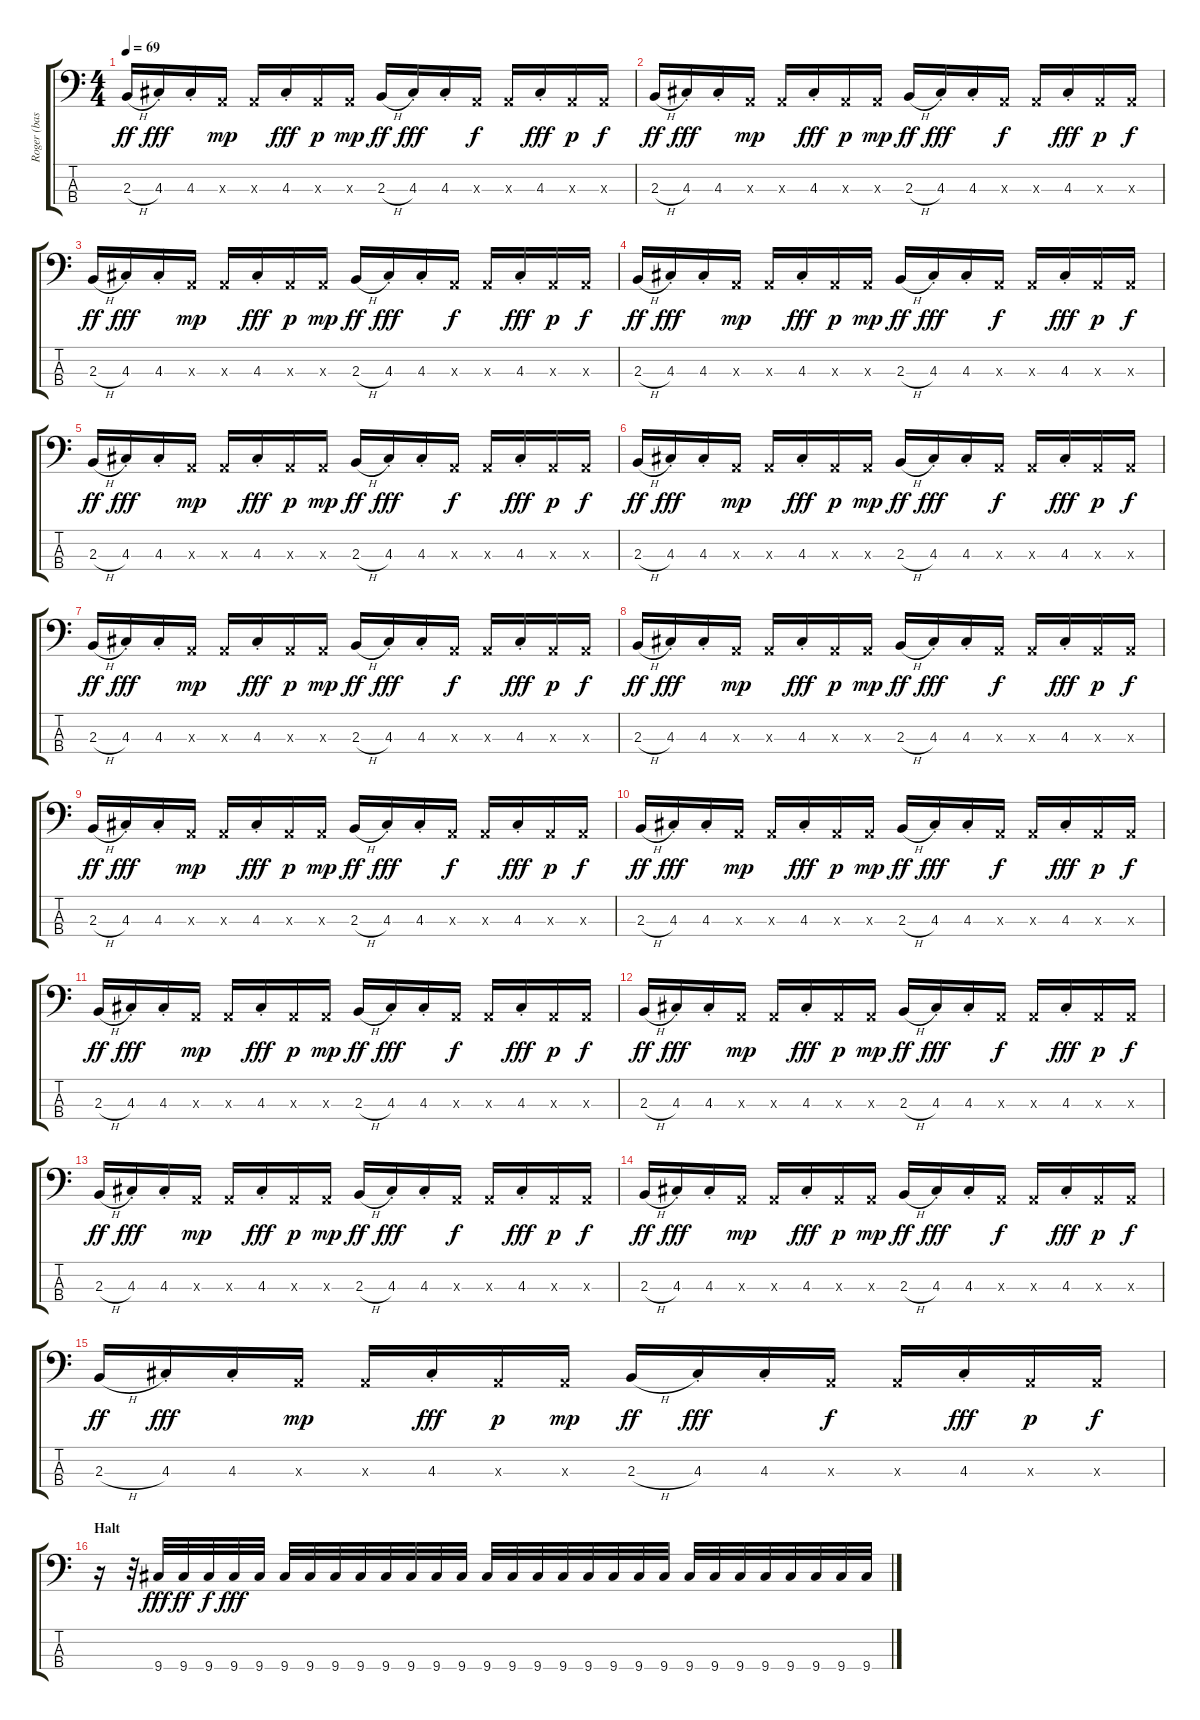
\track ("Roger (bass pick)" "Roger (bas") {instrument electricbasspick}
\staff {score tabs}
\tuning (G2 D2 A1 E1) {hide}
\ts (4 4)
\tempo 69
\clef f4
\ks c
2.3{h}.16{dy ff} 4.3{st}.16{dy fff} 4.3{st}.16 0.3{x}.16{dy mp} 0.3{x}.16 4.3{st}.16{dy fff} 0.3{x}.16{dy p} 0.3{x}.16{dy mp} 2.3{h}.16{dy ff} 4.3{st}.16{dy fff} 4.3{st}.16 0.3{x}.16{dy f} 0.3{x}.16 4.3{st}.16{dy fff} 0.3{x}.16{dy p} 0.3{x}.16{dy f} |
2.3{h}.16{dy ff} 4.3{st}.16{dy fff} 4.3{st}.16 0.3{x}.16{dy mp} 0.3{x}.16 4.3{st}.16{dy fff} 0.3{x}.16{dy p} 0.3{x}.16{dy mp} 2.3{h}.16{dy ff} 4.3{st}.16{dy fff} 4.3{st}.16 0.3{x}.16{dy f} 0.3{x}.16 4.3{st}.16{dy fff} 0.3{x}.16{dy p} 0.3{x}.16{dy f} |
2.3{h}.16{dy ff} 4.3{st}.16{dy fff} 4.3{st}.16 0.3{x}.16{dy mp} 0.3{x}.16 4.3{st}.16{dy fff} 0.3{x}.16{dy p} 0.3{x}.16{dy mp} 2.3{h}.16{dy ff} 4.3{st}.16{dy fff} 4.3{st}.16 0.3{x}.16{dy f} 0.3{x}.16 4.3{st}.16{dy fff} 0.3{x}.16{dy p} 0.3{x}.16{dy f} |
2.3{h}.16{dy ff} 4.3{st}.16{dy fff} 4.3{st}.16 0.3{x}.16{dy mp} 0.3{x}.16 4.3{st}.16{dy fff} 0.3{x}.16{dy p} 0.3{x}.16{dy mp} 2.3{h}.16{dy ff} 4.3{st}.16{dy fff} 4.3{st}.16 0.3{x}.16{dy f} 0.3{x}.16 4.3{st}.16{dy fff} 0.3{x}.16{dy p} 0.3{x}.16{dy f} |
2.3{h}.16{dy ff} 4.3{st}.16{dy fff} 4.3{st}.16 0.3{x}.16{dy mp} 0.3{x}.16 4.3{st}.16{dy fff} 0.3{x}.16{dy p} 0.3{x}.16{dy mp} 2.3{h}.16{dy ff} 4.3{st}.16{dy fff} 4.3{st}.16 0.3{x}.16{dy f} 0.3{x}.16 4.3{st}.16{dy fff} 0.3{x}.16{dy p} 0.3{x}.16{dy f} |
2.3{h}.16{dy ff} 4.3{st}.16{dy fff} 4.3{st}.16 0.3{x}.16{dy mp} 0.3{x}.16 4.3{st}.16{dy fff} 0.3{x}.16{dy p} 0.3{x}.16{dy mp} 2.3{h}.16{dy ff} 4.3{st}.16{dy fff} 4.3{st}.16 0.3{x}.16{dy f} 0.3{x}.16 4.3{st}.16{dy fff} 0.3{x}.16{dy p} 0.3{x}.16{dy f} |
2.3{h}.16{dy ff} 4.3{st}.16{dy fff} 4.3{st}.16 0.3{x}.16{dy mp} 0.3{x}.16 4.3{st}.16{dy fff} 0.3{x}.16{dy p} 0.3{x}.16{dy mp} 2.3{h}.16{dy ff} 4.3{st}.16{dy fff} 4.3{st}.16 0.3{x}.16{dy f} 0.3{x}.16 4.3{st}.16{dy fff} 0.3{x}.16{dy p} 0.3{x}.16{dy f} |
2.3{h}.16{dy ff} 4.3{st}.16{dy fff} 4.3{st}.16 0.3{x}.16{dy mp} 0.3{x}.16 4.3{st}.16{dy fff} 0.3{x}.16{dy p} 0.3{x}.16{dy mp} 2.3{h}.16{dy ff} 4.3{st}.16{dy fff} 4.3{st}.16 0.3{x}.16{dy f} 0.3{x}.16 4.3{st}.16{dy fff} 0.3{x}.16{dy p} 0.3{x}.16{dy f} |
2.3{h}.16{dy ff} 4.3{st}.16{dy fff} 4.3{st}.16 0.3{x}.16{dy mp} 0.3{x}.16 4.3{st}.16{dy fff} 0.3{x}.16{dy p} 0.3{x}.16{dy mp} 2.3{h}.16{dy ff} 4.3{st}.16{dy fff} 4.3{st}.16 0.3{x}.16{dy f} 0.3{x}.16 4.3{st}.16{dy fff} 0.3{x}.16{dy p} 0.3{x}.16{dy f} |
2.3{h}.16{dy ff} 4.3{st}.16{dy fff} 4.3{st}.16 0.3{x}.16{dy mp} 0.3{x}.16 4.3{st}.16{dy fff} 0.3{x}.16{dy p} 0.3{x}.16{dy mp} 2.3{h}.16{dy ff} 4.3{st}.16{dy fff} 4.3{st}.16 0.3{x}.16{dy f} 0.3{x}.16 4.3{st}.16{dy fff} 0.3{x}.16{dy p} 0.3{x}.16{dy f} |
2.3{h}.16{dy ff} 4.3{st}.16{dy fff} 4.3{st}.16 0.3{x}.16{dy mp} 0.3{x}.16 4.3{st}.16{dy fff} 0.3{x}.16{dy p} 0.3{x}.16{dy mp} 2.3{h}.16{dy ff} 4.3{st}.16{dy fff} 4.3{st}.16 0.3{x}.16{dy f} 0.3{x}.16 4.3{st}.16{dy fff} 0.3{x}.16{dy p} 0.3{x}.16{dy f} |
2.3{h}.16{dy ff} 4.3{st}.16{dy fff} 4.3{st}.16 0.3{x}.16{dy mp} 0.3{x}.16 4.3{st}.16{dy fff} 0.3{x}.16{dy p} 0.3{x}.16{dy mp} 2.3{h}.16{dy ff} 4.3{st}.16{dy fff} 4.3{st}.16 0.3{x}.16{dy f} 0.3{x}.16 4.3{st}.16{dy fff} 0.3{x}.16{dy p} 0.3{x}.16{dy f} |
2.3{h}.16{dy ff} 4.3{st}.16{dy fff} 4.3{st}.16 0.3{x}.16{dy mp} 0.3{x}.16 4.3{st}.16{dy fff} 0.3{x}.16{dy p} 0.3{x}.16{dy mp} 2.3{h}.16{dy ff} 4.3{st}.16{dy fff} 4.3{st}.16 0.3{x}.16{dy f} 0.3{x}.16 4.3{st}.16{dy fff} 0.3{x}.16{dy p} 0.3{x}.16{dy f} |
2.3{h}.16{dy ff} 4.3{st}.16{dy fff} 4.3{st}.16 0.3{x}.16{dy mp} 0.3{x}.16 4.3{st}.16{dy fff} 0.3{x}.16{dy p} 0.3{x}.16{dy mp} 2.3{h}.16{dy ff} 4.3{st}.16{dy fff} 4.3{st}.16 0.3{x}.16{dy f} 0.3{x}.16 4.3{st}.16{dy fff} 0.3{x}.16{dy p} 0.3{x}.16{dy f} |
2.3{h}.16{dy ff} 4.3{st}.16{dy fff} 4.3{st}.16 0.3{x}.16{dy mp} 0.3{x}.16 4.3{st}.16{dy fff} 0.3{x}.16{dy p} 0.3{x}.16{dy mp} 2.3{h}.16{dy ff} 4.3{st}.16{dy fff} 4.3{st}.16 0.3{x}.16{dy f} 0.3{x}.16 4.3{st}.16{dy fff} 0.3{x}.16{dy p} 0.3{x}.16{dy f} |
\section ("" "Halt")
r.16 r.32 9.4.32{dy fff} 9.4.32{dy ff} 9.4.32{dy f} 9.4.32{dy fff} 9.4.32 9.4.32 9.4.32 9.4.32 9.4.32 9.4.32 9.4.32 9.4.32 9.4.32 9.4.32 9.4.32 9.4.32 9.4.32 9.4.32 9.4.32 9.4.32 9.4.32 9.4.32 9.4.32 9.4.32 9.4.32 9.4.32 9.4.32 9.4.32 9.4.32
